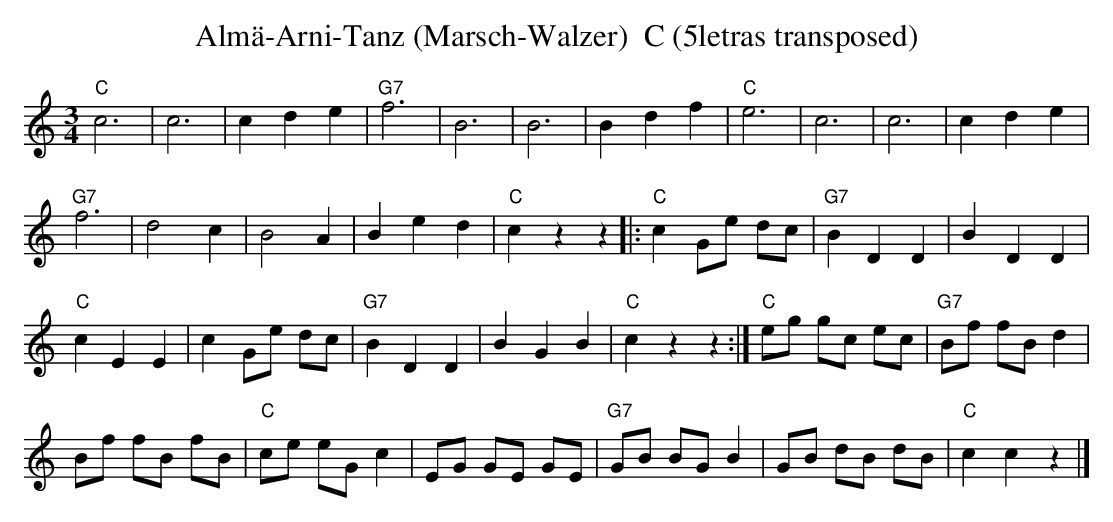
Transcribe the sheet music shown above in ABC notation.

X:1
T:Alm\"a-Arni-Tanz (Marsch-Walzer)  C (5letras transposed)
M:3/4
L:1/4
K:C transpose=3 transpose=3 %%MIDI gchordon
"C"c3 | c3 | cde | "G7"f3 | B3 | B3 | Bdf | "C"e3 | c3 | c3 | cde |
"G7"f3 | d2c | B2A | Bed | "C"czz |: [L:1/8] "C"c2 Ge dc | "G7"B2D2D2 | B2D2D2 |
"C"c2E2E2 | c2Ge dc | "G7"B2D2D2 | B2G2B2 | "C"c2z2z2 :| "C"eg gc ec | "G7"Bf fB d2 |
Bf fB fB | "C"ce eGc2 | EG GE GE | "G7"GB BGB2 | GB dB dB | "C"c2c2z2 |]
